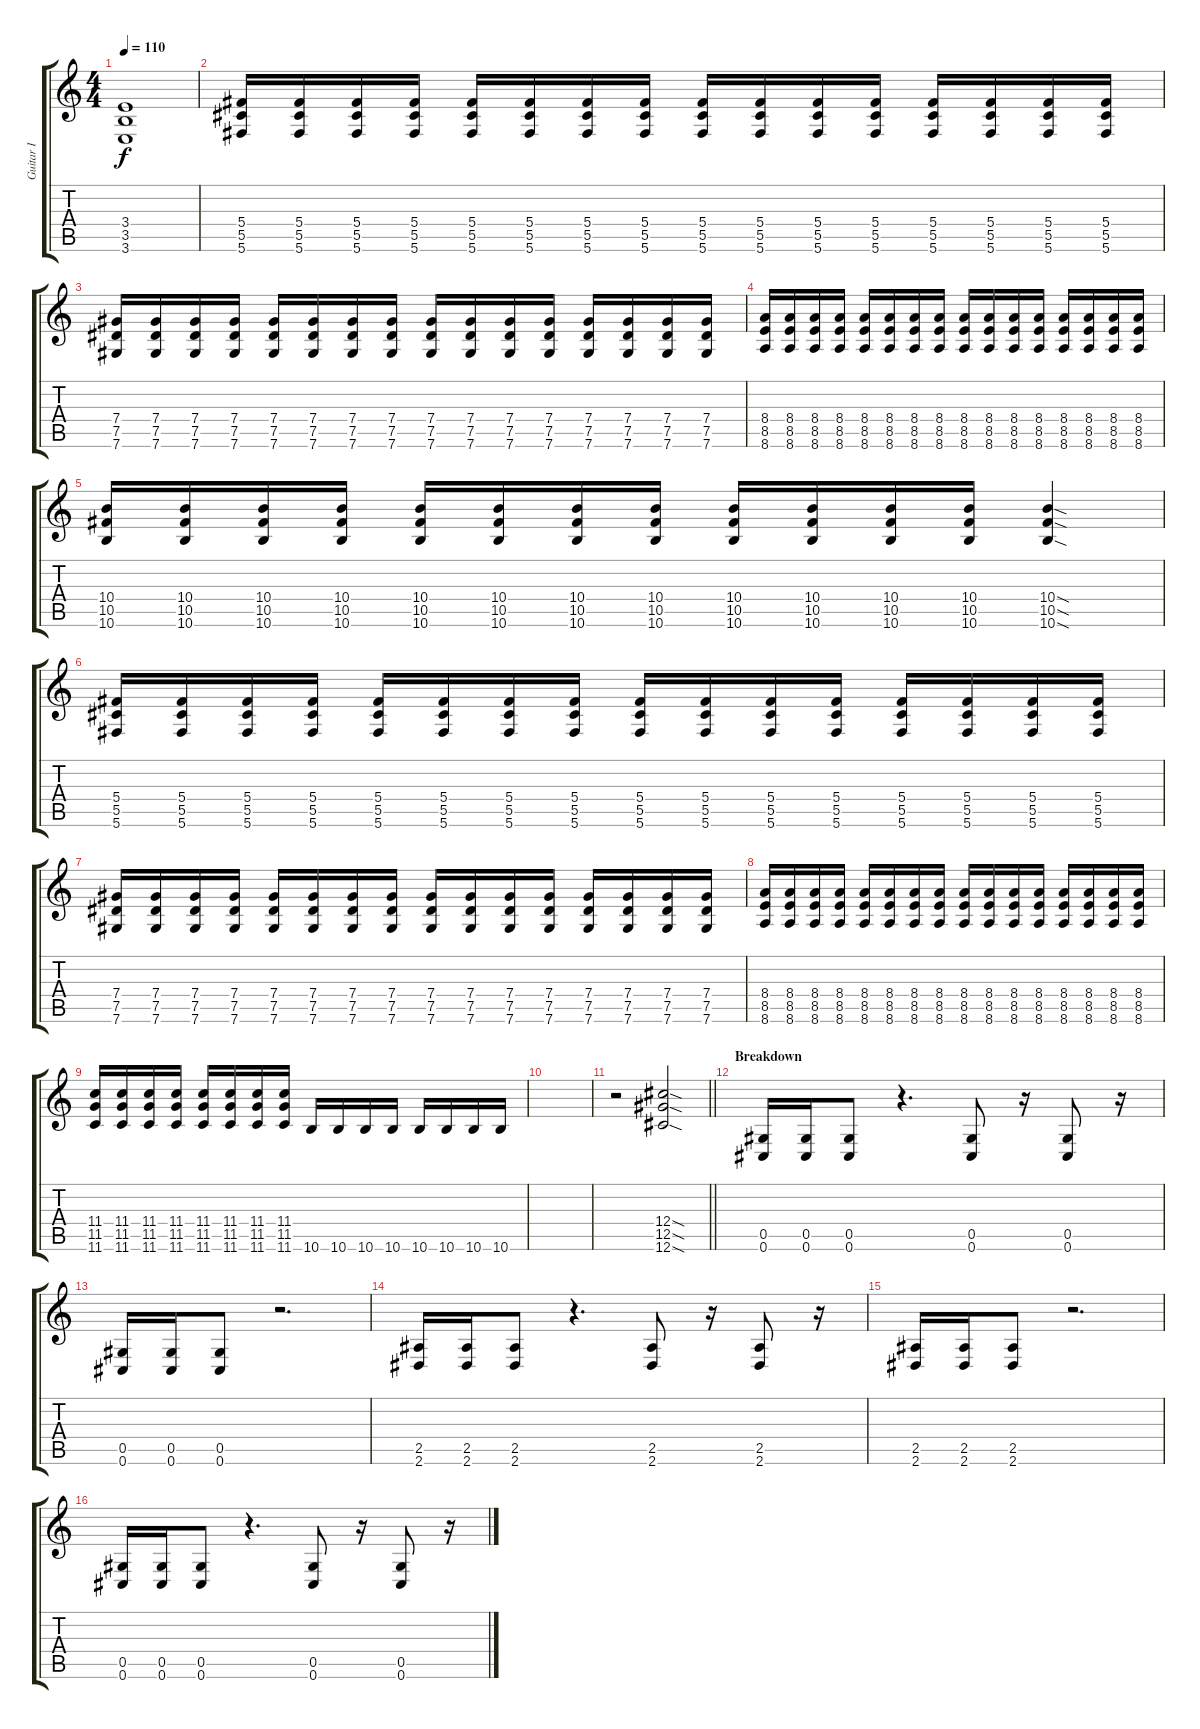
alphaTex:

\track ("Guitar I" "Guitar I") {instrument distortionguitar}
\staff {score tabs}
\tuning (Eb4 Bb3 Gb3 Db3 Ab2 Db2) {hide}
\ts (4 4)
\tempo 110
\clef g2
\ks c
(3.4 3.5 3.6).1{dy f} |
(5.4 5.5 5.6).16 (5.4 5.5 5.6).16 (5.4 5.5 5.6).16 (5.4 5.5 5.6).16 (5.4 5.5 5.6).16 (5.4 5.5 5.6).16 (5.4 5.5 5.6).16 (5.4 5.5 5.6).16 (5.4 5.5 5.6).16 (5.4 5.5 5.6).16 (5.4 5.5 5.6).16 (5.4 5.5 5.6).16 (5.4 5.5 5.6).16 (5.4 5.5 5.6).16 (5.4 5.5 5.6).16 (5.4 5.5 5.6).16 |
(7.4 7.5 7.6).16 (7.4 7.5 7.6).16 (7.4 7.5 7.6).16 (7.4 7.5 7.6).16 (7.4 7.5 7.6).16 (7.4 7.5 7.6).16 (7.4 7.5 7.6).16 (7.4 7.5 7.6).16 (7.4 7.5 7.6).16 (7.4 7.5 7.6).16 (7.4 7.5 7.6).16 (7.4 7.5 7.6).16 (7.4 7.5 7.6).16 (7.4 7.5 7.6).16 (7.4 7.5 7.6).16 (7.4 7.5 7.6).16 |
(8.4 8.5 8.6).16 (8.4 8.5 8.6).16 (8.4 8.5 8.6).16 (8.4 8.5 8.6).16 (8.4 8.5 8.6).16 (8.4 8.5 8.6).16 (8.4 8.5 8.6).16 (8.4 8.5 8.6).16 (8.4 8.5 8.6).16 (8.4 8.5 8.6).16 (8.4 8.5 8.6).16 (8.4 8.5 8.6).16 (8.4 8.5 8.6).16 (8.4 8.5 8.6).16 (8.4 8.5 8.6).16 (8.4 8.5 8.6).16 |
(10.4 10.5 10.6).16 (10.4 10.5 10.6).16 (10.4 10.5 10.6).16 (10.4 10.5 10.6).16 (10.4 10.5 10.6).16 (10.4 10.5 10.6).16 (10.4 10.5 10.6).16 (10.4 10.5 10.6).16 (10.4 10.5 10.6).16 (10.4 10.5 10.6).16 (10.4 10.5 10.6).16 (10.4 10.5 10.6).16 (10.4{sod} 10.5{sod} 10.6{sod}).4 |
(5.4 5.5 5.6).16 (5.4 5.5 5.6).16 (5.4 5.5 5.6).16 (5.4 5.5 5.6).16 (5.4 5.5 5.6).16 (5.4 5.5 5.6).16 (5.4 5.5 5.6).16 (5.4 5.5 5.6).16 (5.4 5.5 5.6).16 (5.4 5.5 5.6).16 (5.4 5.5 5.6).16 (5.4 5.5 5.6).16 (5.4 5.5 5.6).16 (5.4 5.5 5.6).16 (5.4 5.5 5.6).16 (5.4 5.5 5.6).16 |
(7.4 7.5 7.6).16 (7.4 7.5 7.6).16 (7.4 7.5 7.6).16 (7.4 7.5 7.6).16 (7.4 7.5 7.6).16 (7.4 7.5 7.6).16 (7.4 7.5 7.6).16 (7.4 7.5 7.6).16 (7.4 7.5 7.6).16 (7.4 7.5 7.6).16 (7.4 7.5 7.6).16 (7.4 7.5 7.6).16 (7.4 7.5 7.6).16 (7.4 7.5 7.6).16 (7.4 7.5 7.6).16 (7.4 7.5 7.6).16 |
(8.4 8.5 8.6).16 (8.4 8.5 8.6).16 (8.4 8.5 8.6).16 (8.4 8.5 8.6).16 (8.4 8.5 8.6).16 (8.4 8.5 8.6).16 (8.4 8.5 8.6).16 (8.4 8.5 8.6).16 (8.4 8.5 8.6).16 (8.4 8.5 8.6).16 (8.4 8.5 8.6).16 (8.4 8.5 8.6).16 (8.4 8.5 8.6).16 (8.4 8.5 8.6).16 (8.4 8.5 8.6).16 (8.4 8.5 8.6).16 |
(11.4 11.5 11.6).16 (11.4 11.5 11.6).16 (11.4 11.5 11.6).16 (11.4 11.5 11.6).16 (11.4 11.5 11.6).16 (11.4 11.5 11.6).16 (11.4 11.5 11.6).16 (11.4 11.5 11.6).16 10.6.16 10.6.16 10.6.16 10.6.16 10.6.16 10.6.16 10.6.16 10.6.16 |
|
\barLineRight lightlight
r.2 (12.4{sod} 12.5{sod} 12.6{sod}).2 |
\section ("" "Breakdown")
(0.5 0.6).16 (0.5 0.6).16 (0.5 0.6).8 r.4{d} (0.5 0.6).8 r.16 (0.5 0.6).8 r.16 |
(0.5 0.6).16 (0.5 0.6).16 (0.5 0.6).8 r.2{d} |
(2.5 2.6).16 (2.5 2.6).16 (2.5 2.6).8 r.4{d} (2.5 2.6).8 r.16 (2.5 2.6).8 r.16 |
(2.5 2.6).16 (2.5 2.6).16 (2.5 2.6).8 r.2{d} |
(0.5 0.6).16 (0.5 0.6).16 (0.5 0.6).8 r.4{d} (0.5 0.6).8 r.16 (0.5 0.6).8 r.16
